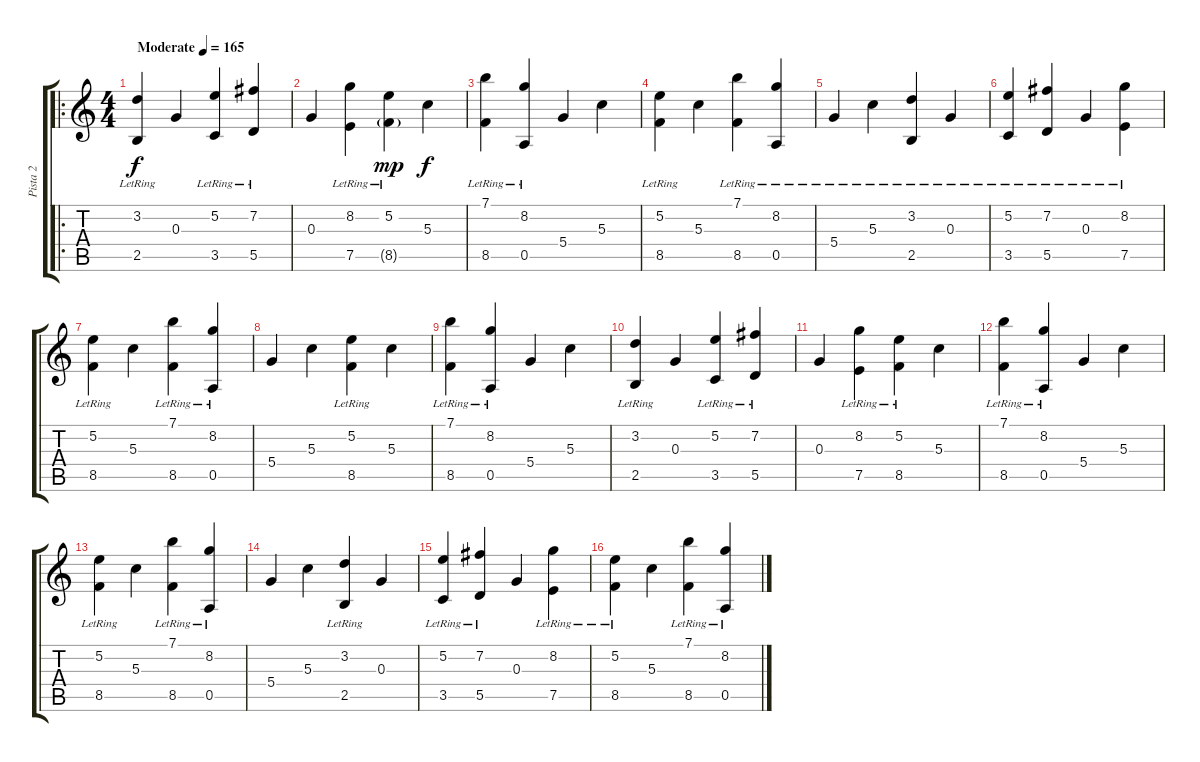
\track ("Pista 2" "Pista 2") {instrument acousticguitarnylon}
\staff {score tabs}
\tuning (E4 B3 G3 D3 A2 D2) {hide}
\ro
\ts (4 4)
\tempo (165 "Moderate")
\clef g2
\ks c
(3.2{lr} 2.5{lr}).4{dy f instrument acousticguitarnylon} 0.3.4 (5.2{lr} 3.5{lr}).4 (7.2{lr} 5.5{lr}).4 |
0.3.4 (8.2{lr} 7.5{lr}).4 (5.2{lr} 8.5{g lr}).4{dy mp} 5.3.4{dy f} |
(7.1{lr} 8.5{lr}).4 (8.2{lr} 0.5{lr}).4 5.4.4 5.3.4 |
(5.2{lr} 8.5{lr}).4 5.3.4 (7.1{lr} 8.5{lr}).4 (8.2{lr} 0.5{lr}).4 |
5.4{lr}.4 5.3{lr}.4 (3.2{lr} 2.5{lr}).4 0.3{lr}.4 |
(5.2{lr} 3.5{lr}).4 (7.2{lr} 5.5{lr}).4 0.3{lr}.4 (8.2 7.5{lr}).4 |
(5.2 8.5{lr}).4 5.3.4 (7.1 8.5{lr}).4 (8.2 0.5{lr}).4 |
5.4.4 5.3.4 (5.2{lr} 8.5{lr}).4 5.3.4 |
(7.1{lr} 8.5{lr}).4 (8.2{lr} 0.5{lr}).4 5.4.4 5.3.4 |
(3.2{lr} 2.5{lr}).4 0.3.4 (5.2{lr} 3.5{lr}).4 (7.2{lr} 5.5{lr}).4 |
0.3.4 (8.2{lr} 7.5{lr}).4 (5.2{lr} 8.5{lr}).4 5.3.4 |
(7.1{lr} 8.5{lr}).4 (8.2{lr} 0.5{lr}).4 5.4.4 5.3.4 |
(5.2{lr} 8.5{lr}).4 5.3.4 (7.1{lr} 8.5{lr}).4 (8.2{lr} 0.5{lr}).4 |
5.4.4 5.3.4 (3.2{lr} 2.5{lr}).4 0.3.4 |
(5.2{lr} 3.5{lr}).4 (7.2{lr} 5.5{lr}).4 0.3.4 (8.2{lr} 7.5{lr}).4 |
(5.2{lr} 8.5{lr}).4 5.3.4 (7.1{lr} 8.5{lr}).4 (8.2{lr} 0.5{lr}).4
